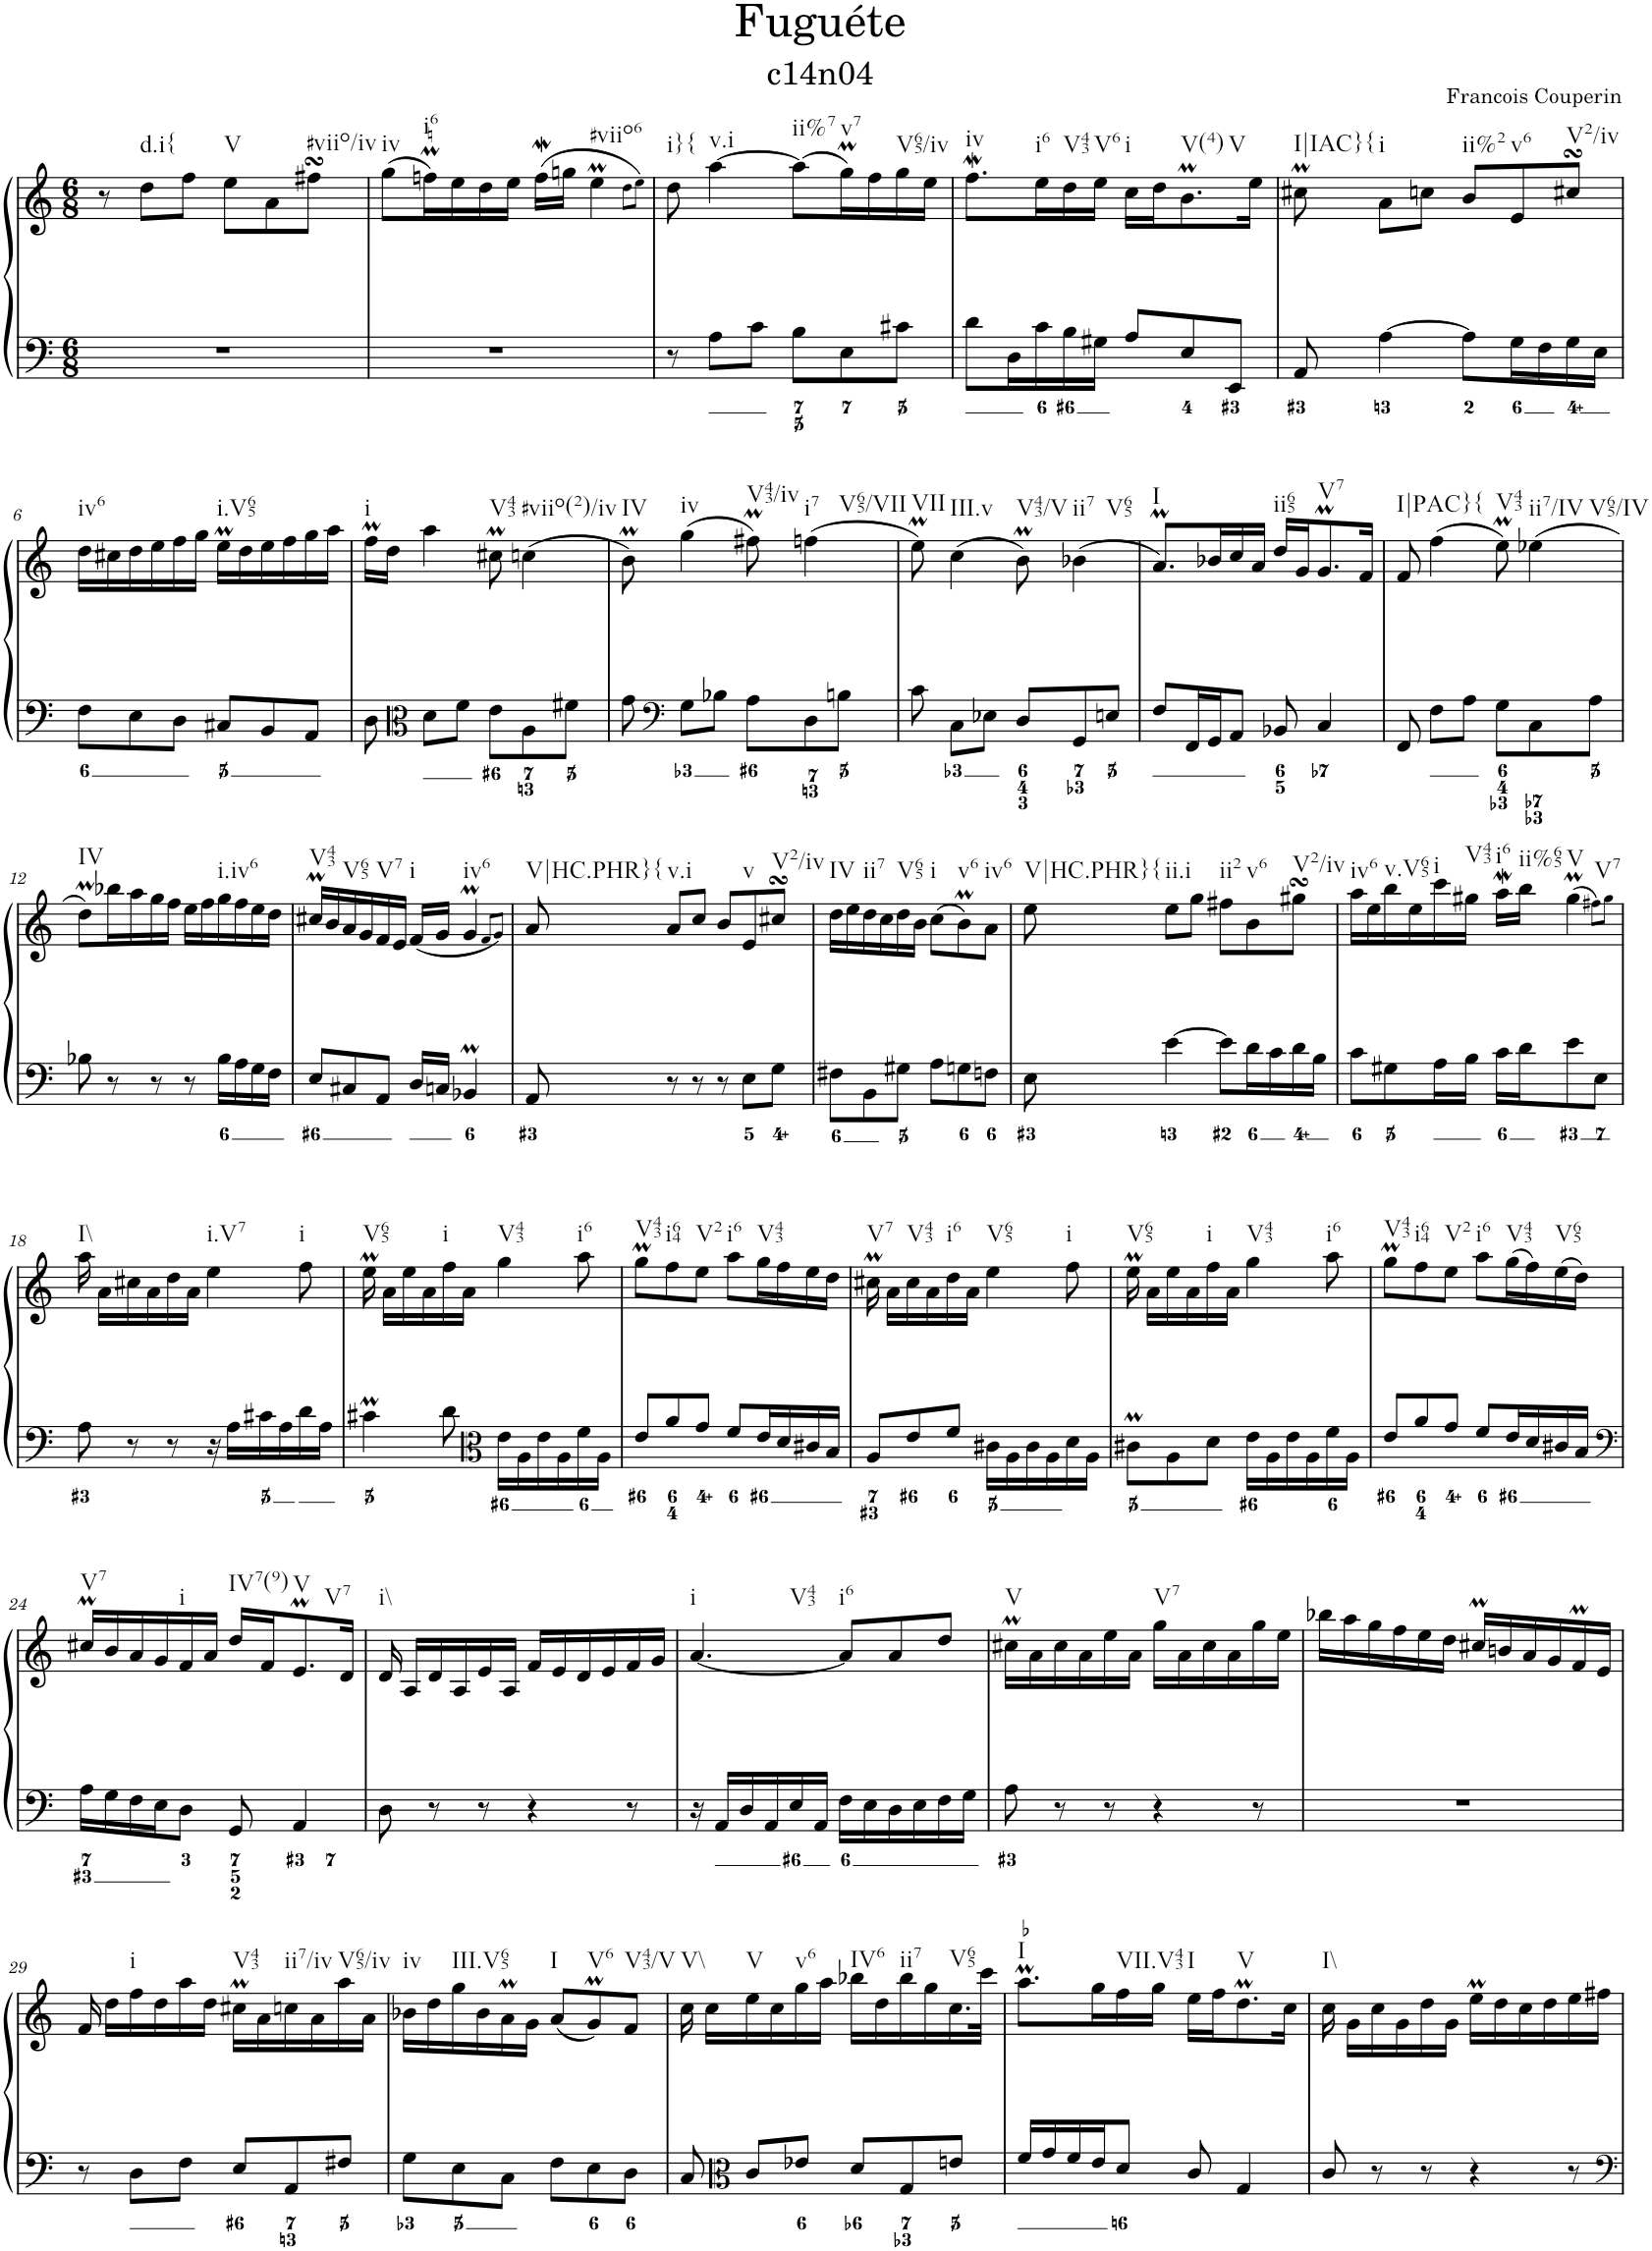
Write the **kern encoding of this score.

**kern	**kern
*part1	*part1
*staff2	*staff1
*I"Piano	*
*I'Pno.	*
*clefF4	*clefG2
*k[]	*k[]
*M6/8	*M6/8
=1	=1
2.r	8r
!	!LO:TX:b:t=d.i{
.	8dd\L
.	8ff\J
!	!LO:TX:b:t=V
.	8ee\L
.	8a\
!	!LO:TX:b:t=#viio/iv
.	8ff#XsSsS\J
=2	=2
!	!LO:TX:b:t=iv
2.r	(8gg\L
!	!LO:TX:b:t=i6
.	16ffnM\L)
.	16ee\
.	16dd\
.	16ee\JJ
.	(16ffw\LL
.	16ggn\JJ
!	!LO:TX:b:t=#viio6
.	4eem\
.	8qdd\L
.	8qee\J)
=3	=3
!	!LO:TX:b:t=i}{
8r	8dd\
!	!LO:TX:b:t=v.i
8A\L	[4aa\
8c\J	.
!	!LO:TX:b:t=ii%7
8B\L	(8aa\L]
!	!LO:TX:b:t=v7
8E\	16ggM\L)
.	16ff\
!	!LO:TX:b:t=V65/iv
8c#X\J	16gg\
.	16ee\JJ
=4	=4
!	!LO:TX:b:t=iv
8d\L	8.ffw\L
16D\L	.
!	!LO:TX:b:t=i6
16c\	16ee\L
!	!LO:TX:b:t=V43
16B\	16dd\
!	!LO:TX:b:t=V6
16G#X\JJ	16ee\JJ
!	!LO:TX:b:t=i
8A/L	16cc\LL
.	16dd\J
!	!LO:TX:b:t=V(4)
!	!LO:TX:b:t=V
8E/	8.bm\
8EE/J	.
.	16ee\Jk
=5	=5
!	!LO:TX:b:t=I|IAC}{
8AA/	8cc#Xm\
!	!LO:TX:b:t=i
[4A\	8a\L
.	8ccn\J
!	!LO:TX:b:t=ii%2
8A\L]	8b/L
!	!LO:TX:b:t=v6
16G\L	8e/
16F\	.
!	!LO:TX:b:t=V2/iv
16G\	8cc#XsSsS/J
16E\JJ	.
!!LO:LB:g=z
=6	=6
!	!LO:TX:b:t=iv6
8F\L	16dd\LL
.	16cc#X\
8E\	16dd\
.	16ee\
8D\J	16ff\
.	16gg\JJ
!	!LO:TX:b:t=i.V65
8C#X/L	16eem\LL
.	16dd\
8BB/	16ee\
.	16ff\
8AA/J	16gg\
.	16aa\JJ
=7	=7
!	!LO:TX:b:t=i
8D\	16ffM\LL
.	16dd\JJ
*clefC3	*
8d\L	4aa\
8f\J	.
!	!LO:TX:b:t=V43
8e\L	8cc#Xm\
!	!LO:TX:b:t=#viio(2)/iv
8A\	(4ccn\
8f#X\J	.
=8	=8
!	!LO:TX:b:t=IV
8g\	8bm\)
*clefF4	*
!	!LO:TX:b:t=iv
8G\L	(4gg\
8B-X\J	.
!	!LO:TX:b:t=V43/iv
8A\L	8ff#Xm\)
!	!LO:TX:b:t=i7
!	!LO:TX:b:t=V65/VII
8D\	(4ffn\
8Bn\J	.
=9	=9
!	!LO:TX:b:t=VII
8c\	8eem\)
!	!LO:TX:b:t=III.v
8C\L	(4cc\
8E-X\J	.
!	!LO:TX:b:t=V43/V
8D/L	8bm\)
!	!LO:TX:b:t=ii7
!	!LO:TX:b:t=V65
8GG/	(4b-X\
8En/J	.
=10	=10
!	!LO:TX:b:t=I
8F/L	8.aM/L)
16FF/L	.
16GG/J	16b-X/L
8AA/J	16cc/
.	16a/JJ
!	!LO:TX:b:t=ii65
8BB-X/	16dd/LL
.	16g/J
!	!LO:TX:b:t=V7
4C/	8.gM/
.	16f/Jk
=11	=11
!	!LO:TX:b:t=I|PAC}{
8FF/	8f/
8F\L	(4ff\
8A\J	.
!	!LO:TX:b:t=V43
8G\L	8eem\)
!	!LO:TX:b:t=ii7/IV
!	!LO:TX:b:t=V65/IV
8C\	(4ee-X\
8A\J	.
!!LO:LB:g=z
=12	=12
!	!LO:TX:b:t=IV
8B-X\	8ddM\L)
8r	16bb-X\L
.	16aa\
8r	16gg\
.	16ff\JJ
8r	16ee\LL
.	16ff\
!	!LO:TX:b:t=i.iv6
16B-\LL	16gg\
16A\	16ff\
16G\	16ee\
16F\JJ	16dd\JJ
=13	=13
!	!LO:TX:b:t=V43
8E/L	16cc#Xm/LL
.	16b/
!	!LO:TX:b:t=V65
8C#X/	16a/
.	16g/
!	!LO:TX:b:t=V7
8AA/J	16f/
.	16e/JJ
!	!LO:TX:b:t=i
16D/LL	(16f/LL
16Cn/JJ	16g/JJ
!	!LO:TX:b:t=iv6
4BB-XM/	4gM/
.	8qf/L
.	8qg/J)
=14	=14
!	!LO:TX:b:t=V|HC.PHR}{
8AA/	8a/
!	!LO:TX:b:t=v.i
8r	8a/L
8r	8cc/J
8r	8b/L
!	!LO:TX:b:t=v
8E\L	8e/
!	!LO:TX:b:t=V2/iv
8G\J	8cc#XsSsS/J
=15	=15
!	!LO:TX:b:t=IV
8F#X\L	16dd\LL
.	16ee\
!	!LO:TX:b:t=ii7
8BB\	16dd\
.	16cc\
!	!LO:TX:b:t=V65
8G#X\J	16dd\
.	16b\JJ
!	!LO:TX:b:t=i
8A\L	(8cc\L
!	!LO:TX:b:t=v6
8Gn\	8bm\)
!	!LO:TX:b:t=iv6
8Fn\J	8a\J
=16	=16
!	!LO:TX:b:t=V|HC.PHR}{
8E\	8ee\
!	!LO:TX:b:t=ii.i
[4e\	8ee\L
.	8gg\J
!	!LO:TX:b:t=ii2
8e\L]	8ff#X\L
!	!LO:TX:b:t=v6
16d\L	8b\
16c\	.
!	!LO:TX:b:t=V2/iv
16d\	8gg#XsSsS\J
16B\JJ	.
=17	=17
!	!LO:TX:b:t=iv6
8c\L	16aa\LL
.	16ee\
!	!LO:TX:b:t=v.V65
8G#X\	16bb\
.	16ee\
!	!LO:TX:b:t=i
16A\L	16ccc\
!	!LO:TX:b:t=V43
16B\JJ	16gg#X\JJ
!	!LO:TX:b:t=i6
16c\LL	16aaW\LL
!	!LO:TX:b:t=ii%65
16d\J	16bb\JJ
!	!LO:TX:b:t=V
!	!LO:TX:b:t=V7
8e\	(4gg#m\
8E\J	.
.	8qff#X\L)
.	8qgg#\J
!!LO:LB:g=z
=18	=18
!	!LO:TX:b:t=I\\
8A\	16aa\
.	16a\LL
8r	16cc#X\
.	16a\
8r	16dd\
.	16a\JJ
!	!LO:TX:b:t=i.V7
16r	4ee\
16A\LL	.
16c#X\	.
16A\	.
!	!LO:TX:b:t=i
16d\	8ff\
16A\JJ	.
=19	=19
!	!LO:TX:b:t=V65
4c#Xm\	16eem\
.	16a\LL
.	16ee\
.	16a\
!	!LO:TX:b:t=i
8d\	16ff\
.	16a\JJ
*clefC3	*
!	!LO:TX:b:t=V43
16e\LL	4gg\
16A\	.
16e\	.
16A\	.
!	!LO:TX:b:t=i6
16f\	8aa\
16A\JJ	.
=20	=20
!	!LO:TX:b:t=V43
8e/L	8ggM\L
!	!LO:TX:b:t=i64
8a/	8ff\
!	!LO:TX:b:t=V2
8g/J	8ee\J
!	!LO:TX:b:t=i6
8f/L	8aa\L
!	!LO:TX:b:t=V43
16e/L	16gg\L
16d/	16ff\
16c#X/	16ee\
16B/JJ	16dd\JJ
=21	=21
!	!LO:TX:b:t=V7
8A/L	16cc#Xm\
.	16a\LL
!	!LO:TX:b:t=V43
8e/	16cc#\
.	16a\
!	!LO:TX:b:t=i6
8f/J	16dd\
.	16a\JJ
!	!LO:TX:b:t=V65
16c#X\LL	4ee\
16A\	.
16c#\	.
16A\	.
!	!LO:TX:b:t=i
16d\	8ff\
16A\JJ	.
=22	=22
!	!LO:TX:b:t=V65
8c#Xm\L	16eem\
.	16a\LL
8A\	16ee\
.	16a\
!	!LO:TX:b:t=i
8d\J	16ff\
.	16a\JJ
!	!LO:TX:b:t=V43
16e\LL	4gg\
16A\	.
16e\	.
16A\	.
!	!LO:TX:b:t=i6
16f\	8aa\
16A\JJ	.
=23	=23
!	!LO:TX:b:t=V43
8e/L	8ggM\L
!	!LO:TX:b:t=i64
8a/	8ff\
!	!LO:TX:b:t=V2
8g/J	8ee\J
!	!LO:TX:b:t=i6
8f/L	8aa\L
!	!LO:TX:b:t=V43
16e/L	(16gg\L
16d/	16ff\)
!	!LO:TX:b:t=V65
16c#X/	(16ee\
16B/JJ	16dd\JJ)
!!LO:LB:g=z
=24	=24
*clefF4	*
!	!LO:TX:b:t=V7
16A\LL	16cc#Xm/LL
16G\	16b/
16F\	16a/
16E\J	16g/
!	!LO:TX:b:t=i
8D\J	16f/
.	16a/JJ
!	!LO:TX:b:t=IV7(9)
8GG/	16dd/LL
.	16f/J
!	!LO:TX:b:t=V
!	!LO:TX:b:t=V7
4AA/	8.em/
.	16d/Jk
=25	=25
!	!LO:TX:b:t=i\\
8D\	16d/
.	16A/LL
8r	16d/
.	16A/
8r	16e/
.	16A/JJ
4r	16f/LL
.	16e/
.	16d/
.	16e/
8r	16f/
.	16g/JJ
=26	=26
!	!LO:TX:b:t=i
!	!LO:TX:b:t=V43
16r	[4.a/
16AA/LL	.
16D/	.
16AA/	.
16E/	.
16AA/JJ	.
!	!LO:TX:b:t=i6
16F\LL	8a/L]
16E\	.
16D\	8a/
16E\	.
16F\	8dd/J
16G\JJ	.
=27	=27
!	!LO:TX:b:t=V
8A\	16cc#Xm\LL
.	16a\
8r	16cc#\
.	16a\
8r	16ee\
.	16a\JJ
!	!LO:TX:b:t=V7
4r	16gg\LL
.	16a\
.	16cc#\
.	16a\
8r	16gg\
.	16ee\JJ
=28	=28
2.r	16bb-X\LL
.	16aa\
.	16gg\
.	16ff\
.	16ee\
.	16dd\JJ
.	16cc#Xm/LL
.	16bn/
.	16a/
.	16g/
.	16fM/
.	16e/JJ
!!LO:LB:g=z
=29	=29
8r	16f/
.	16dd\LL
!	!LO:TX:b:t=i
8D\L	16ff\
.	16dd\
8F\J	16aa\
.	16dd\JJ
!	!LO:TX:b:t=V43
8E/L	16cc#Xm\LL
.	16a\
!	!LO:TX:b:t=ii7/iv
8AA/	16ccn\
.	16a\
!	!LO:TX:b:t=V65/iv
8F#X/J	16aa\
.	16a\JJ
=30	=30
!	!LO:TX:b:t=iv
8G\L	16b-X\LL
.	16dd\
!	!LO:TX:b:t=III.V65
8E\	16gg\
.	16b-\
8C\J	16aM\
.	16g\JJ
!	!LO:TX:b:t=I
8F\L	(8a/L
!	!LO:TX:b:t=V6
8E\	8gM/)
!	!LO:TX:b:t=V43/V
8D\J	8f/J
=31	=31
!	!LO:TX:b:t=V\\
8C/	16cc\
.	16cc\LL
*clefC3	*
!	!LO:TX:b:t=V
8c/L	16ee\
.	16cc\
!	!LO:TX:b:t=v6
8e-X/J	16gg\
.	16aa\JJ
!	!LO:TX:b:t=IV6
8d/L	16bb-X\LL
.	16dd\
!	!LO:TX:b:t=ii7
8G/	16bb-\
.	16gg\
!	!LO:TX:b:t=V65
8en/J	16.cc\
.	32ccc\JJk
=32	=32
!	!LO:TX:a:t=♭
!	!LO:TX:b:t=I
16f/LL	8.aaM\L
16g/	.
16f/	.
16e/J	16gg\L
!	!LO:TX:b:t=VII.V43
8d/J	16ff\
.	16gg\JJ
!	!LO:TX:b:t=I
8c/	16ee\LL
.	16ff\J
!	!LO:TX:b:t=V
4G/	8.ddM\
.	16cc\Jk
=33	=33
!	!LO:TX:b:t=I\\
8c/	16cc\
.	16g\LL
8r	16cc\
.	16g\
8r	16dd\
.	16g\JJ
4r	16eem\LL
.	16dd\
.	16cc\
.	16dd\
8r	16ee\
.	16ff#X\JJ
=	=
*-	*-
